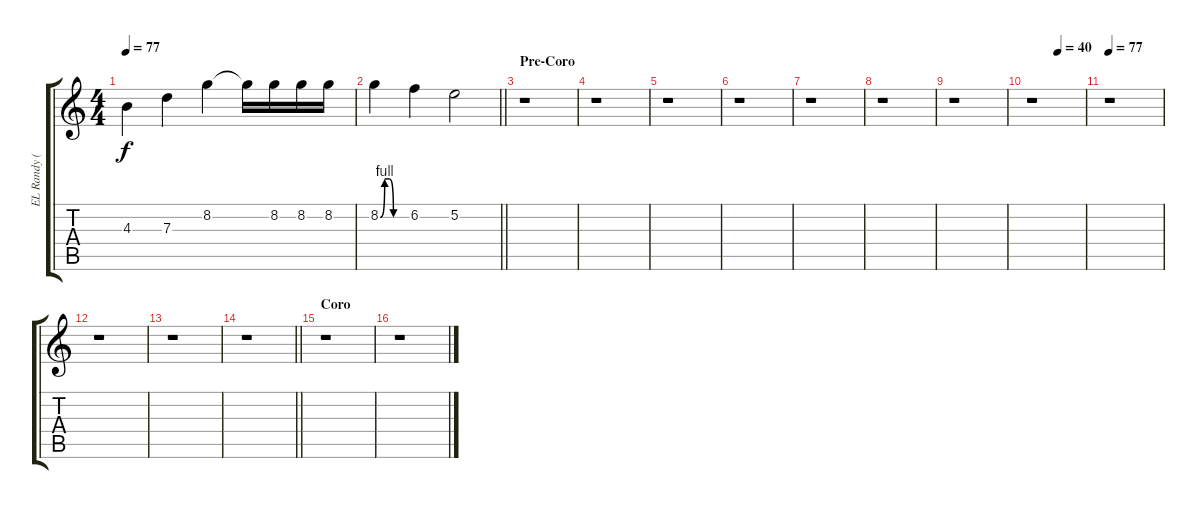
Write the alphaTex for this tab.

\track ("EL Randy (otra vez)+" "EL Randy (") {instrument electricguitarclean}
\staff {score tabs}
\tuning (E4 B3 G3 D3 A2 E2) {hide}
\ts (4 4)
\tempo 77
\clef g2
\ks c
4.3.4{dy f} 7.3.4 8.2.4 8.2{t}.16 8.2.16 8.2.16 8.2.16 |
\barLineRight lightlight
8.2{be (custom 0 0 10 4 20 4 30 0 60 0)}.4 6.2.4 5.2.2 |
\section ("" "Pre-Coro")
r.1 |
r.1 |
r.1 |
r.1 |
r.1 |
r.1 |
r.1 |
\tempo (40 0.5)
r.1 |
\tempo 77
r.1 |
r.1 |
r.1 |
\barLineRight lightlight
r.1 |
\section ("" "Coro")
r.1 |
r.1
